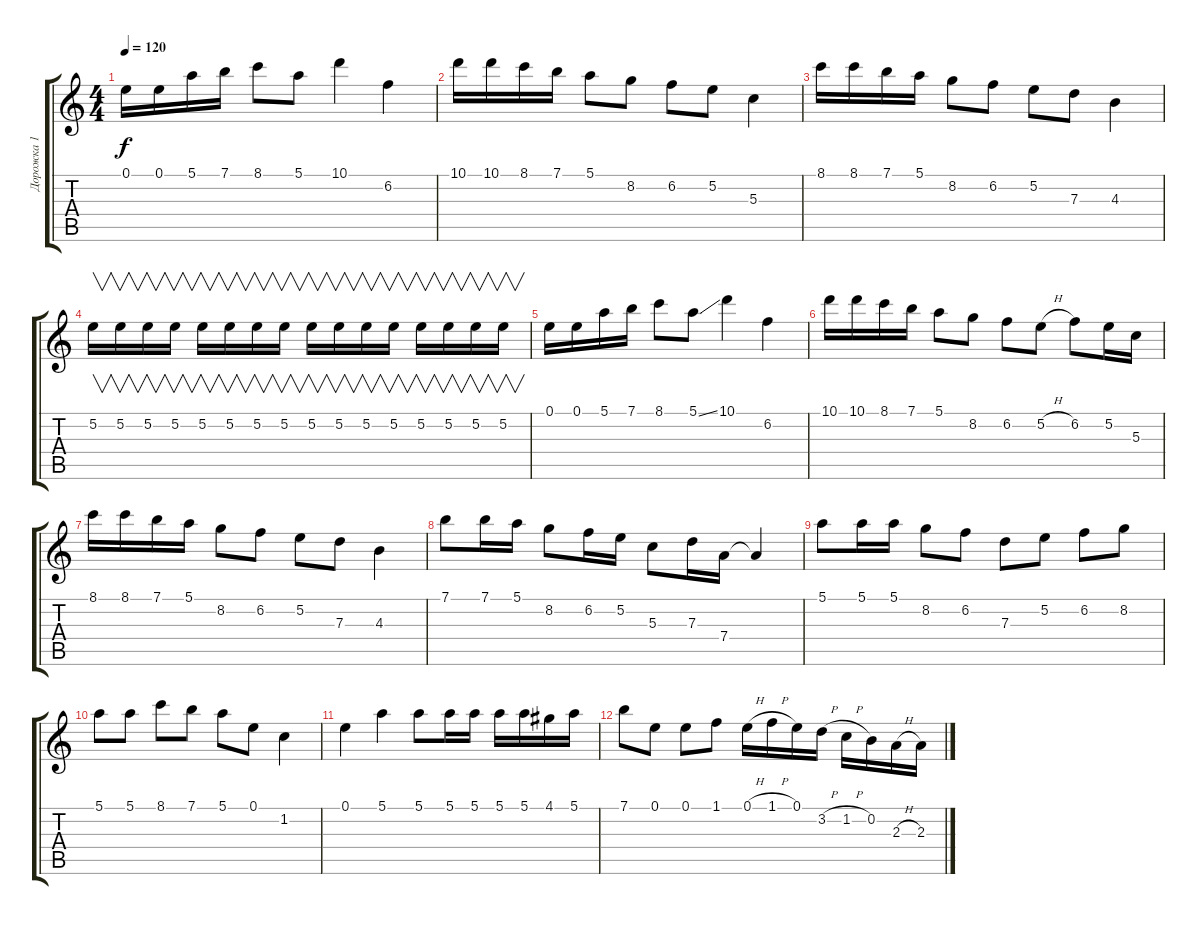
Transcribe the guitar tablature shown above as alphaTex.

\track ("Дорожка 1" "Дорожка 1") {instrument acousticguitarsteel}
\staff {score tabs}
\tuning (E4 B3 G3 D3 A2 E2) {hide}
\ts (4 4)
\tempo 120
\clef g2
\ks c
0.1.16{dy f instrument acousticguitarsteel} 0.1.16 5.1.16 7.1.16 8.1.8 5.1.8 10.1.4 6.2.4 |
10.1.16 10.1.16 8.1.16 7.1.16 5.1.8 8.2.8 6.2.8 5.2.8 5.3.4 |
8.1.16 8.1.16 7.1.16 5.1.16 8.2.8 6.2.8 5.2.8 7.3.8 4.3.4 |
5.2.16{v} 5.2.16{v} 5.2.16{v} 5.2.16{v} 5.2.16{v} 5.2.16{v} 5.2.16{v} 5.2.16{v} 5.2.16{v} 5.2.16{v} 5.2.16{v} 5.2.16{v} 5.2.16{v} 5.2.16{v} 5.2.16{v} 5.2.16{v} |
0.1.16 0.1.16 5.1.16 7.1.16 8.1.8 5.1{ss}.8 10.1.4 6.2.4 |
10.1.16 10.1.16 8.1.16 7.1.16 5.1.8 8.2.8 6.2.8 5.2{h}.8 6.2.8 5.2.16 5.3.16 |
8.1.16 8.1.16 7.1.16 5.1.16 8.2.8 6.2.8 5.2.8 7.3.8 4.3.4 |
7.1.8 7.1.16 5.1.16 8.2.8 6.2.16 5.2.16 5.3.8 7.3.16 7.4.16 7.4{t}.4 |
5.1.8 5.1.16 5.1.16 8.2.8 6.2.8 7.3.8 5.2.8 6.2.8 8.2.8 |
5.1.8 5.1.8 8.1.8 7.1.8 5.1.8 0.1.8 1.2.4 |
0.1.4 5.1.4 5.1.8 5.1.16 5.1.16 5.1.16 5.1.16 4.1.16 5.1.16 |
7.1.8 0.1.8 0.1.8 1.1.8 0.1{h}.16 1.1{h}.16 0.1.16 3.2{h}.16 1.2{h}.16 0.2.16 2.3{h}.16 2.3.16
